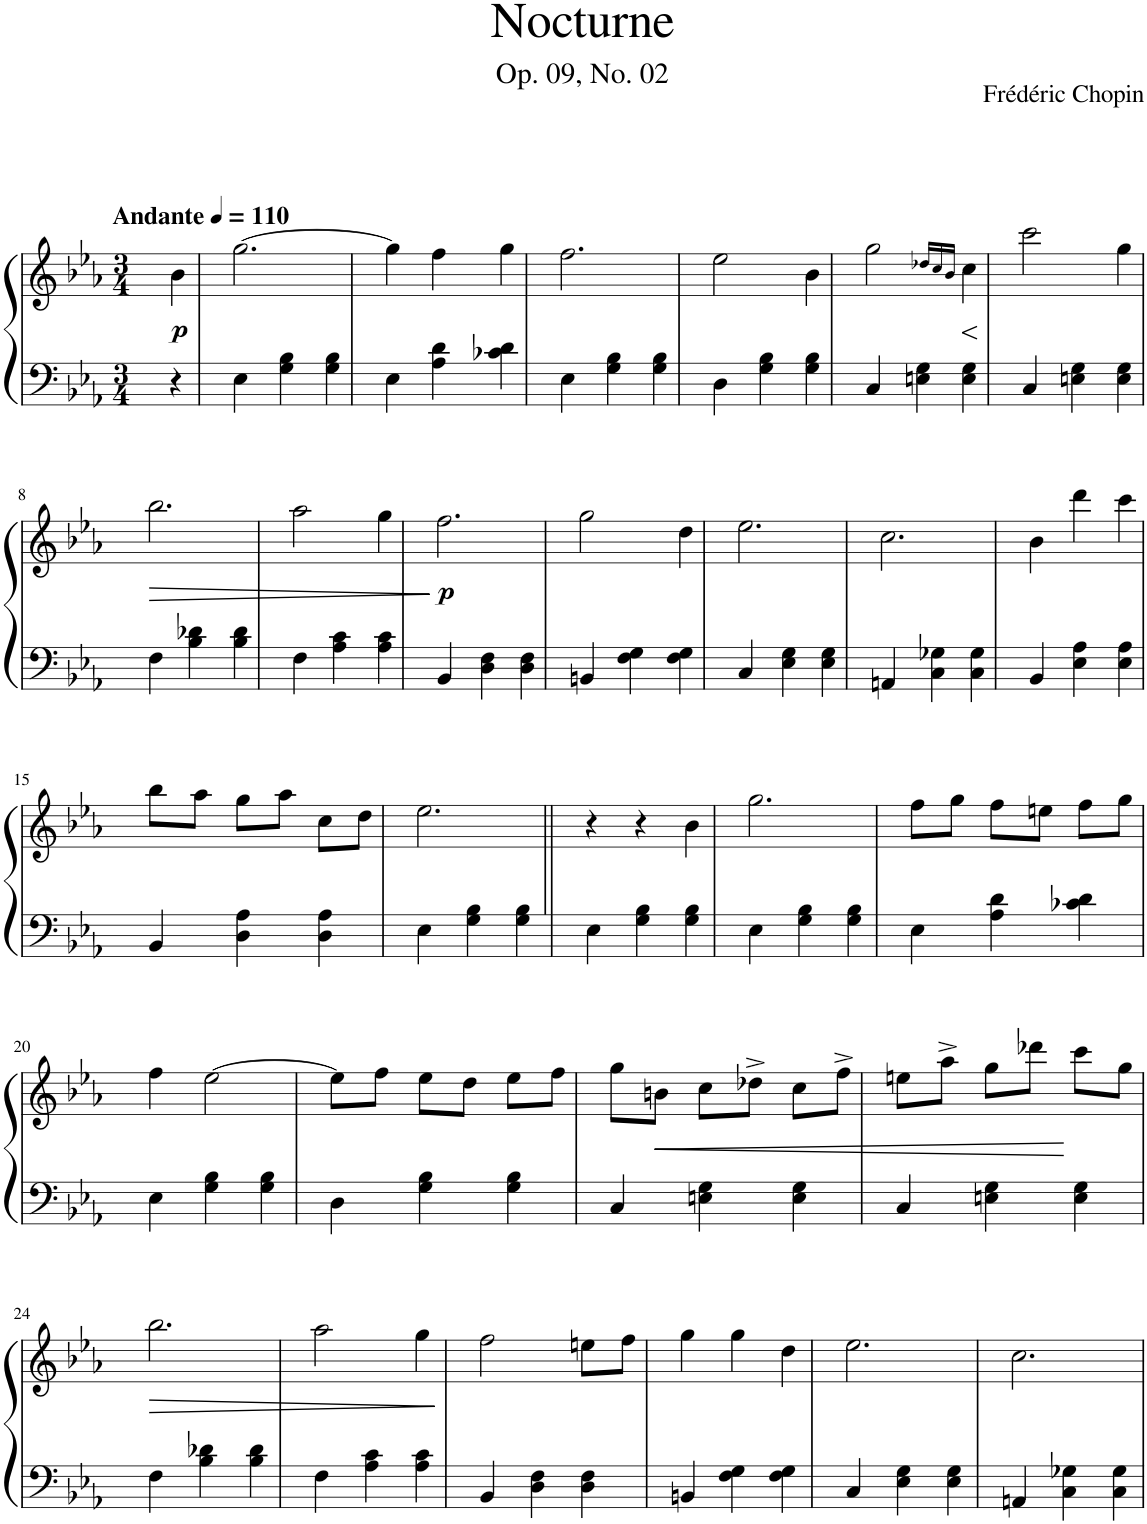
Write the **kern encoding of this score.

**kern	**kern	**dynam
*part1	*part1	*part1
*staff2	*staff1	*staff1/2
*I"Piano	*	*
*I'Pno.	*	*
*clefF4	*clefG2	*
*k[b-e-a-]	*k[b-e-a-]	*
*M3/4	*M3/4	*
*MM110	*MM110	*
=1	=1	=1
!	!LO:TX:a:B:t=Andante	!
!	!	!LO:DY:b
4r	4b-\	p
=2	=2	=2
4E-\	[2.gg\	.
4G\ 4B-\	.	.
4G\ 4B-\	.	.
=3	=3	=3
4E-\	4gg\]	.
4A-\ 4d\	4ff\	.
4c-X\ 4d\	4gg\	.
=4	=4	=4
4E-\	2.ff\	.
4G\ 4B-\	.	.
4G\ 4B-\	.	.
=5	=5	=5
4D\	2ee-\	.
4G\ 4B-\	.	.
4G\ 4B-\	4b-\	.
=6	=6	=6
4C/	2gg\	.
4En\ 4G\	.	.
.	16qdd-X/LL	.
.	16qcc/	.
.	16qb-/JJ	.
4E\ 4G\	4cc\	.
=7	=7	=7
4C/	2ccc\	.
4En\ 4G\	.	.
4E\ 4G\	4gg\	.
!!LO:LB:g=z
=8	=8	=8
!	!	!LO:HP:b
4F\	2.bb-\	>
4B-\ 4d-X\	.	.
4B-\ 4d-\	.	.
=9	=9	=9
4F\	2aa-\	.
4A-\ 4c\	.	.
4A-\ 4c\	4gg\	.
.	.	]
=10	=10	=10
!	!	!LO:DY:b
4BB-/	2.ff\	p
4D\ 4F\	.	.
4D\ 4F\	.	.
=11	=11	=11
4BBn/	2gg\	.
4F\ 4G\	.	.
4F\ 4G\	4dd\	.
=12	=12	=12
4C/	2.ee-\	.
4E-\ 4G\	.	.
4E-\ 4G\	.	.
=13	=13	=13
4AAn/	2.cc\	.
4C\ 4G-X\	.	.
4C\ 4G-\	.	.
=14	=14	=14
4BB-/	4b-\	.
4E-\ 4A-\	4ddd\	.
4E-\ 4A-\	4ccc\	.
!!LO:LB:g=z
=15	=15	=15
4BB-/	8bb-\L	.
.	8aa-\J	.
4D\ 4A-\	8gg\L	.
.	8aa-\J	.
4D\ 4A-\	8cc\L	.
.	8dd\J	.
=16	=16	=16
4E-\	2.ee-\	.
4G\ 4B-\	.	.
4G\ 4B-\	.	.
=17||	=17||	=17||
4E-\	4r	.
4G\ 4B-\	4r	.
4G\ 4B-\	4b-\	.
=18	=18	=18
4E-\	2.gg\	.
4G\ 4B-\	.	.
4G\ 4B-\	.	.
=19	=19	=19
4E-\	8ff\L	.
.	8gg\J	.
4A-\ 4d\	8ff\L	.
.	8een\J	.
4c-X\ 4d\	8ff\L	.
.	8gg\J	.
!!LO:LB:g=z
=20	=20	=20
4E-\	4ff\	.
4G\ 4B-\	[2ee-\	.
4G\ 4B-\	.	.
=21	=21	=21
4D\	8ee-\L]	.
.	8ff\J	.
4G\ 4B-\	8ee-\L	.
.	8dd\J	.
4G\ 4B-\	8ee-\L	.
.	8ff\J	.
=22	=22	=22
4C/	8gg\L	.
!	!	!LO:HP:b
.	8bn\J	<
4En\ 4G\	8cc\L	.
.	8dd-X^\J	.
4E\ 4G\	8cc\L	.
.	8ff^\J	.
=23	=23	=23
4C/	8een\L	.
.	8aa-^\J	.
4En\ 4G\	8gg\L	.
.	8ddd-X\J	.
4E\ 4G\	8ccc\L	[
.	8gg\J	.
!!LO:LB:g=z
=24	=24	=24
!	!	!LO:HP:b
4F\	2.bb-\	>
4B-\ 4d-X\	.	.
4B-\ 4d-\	.	.
=25	=25	=25
4F\	2aa-\	.
4A-\ 4c\	.	.
4A-\ 4c\	4gg\	.
.	.	]
=26	=26	=26
4BB-/	2ff\	.
4D\ 4F\	.	.
4D\ 4F\	8een\L	.
.	8ff\J	.
=27	=27	=27
4BBn/	4gg\	.
4F\ 4G\	4gg\	.
4F\ 4G\	4dd\	.
=28	=28	=28
4C/	2.ee-\	.
4E-\ 4G\	.	.
4E-\ 4G\	.	.
=29	=29	=29
4AAn/	2.cc\	.
4C\ 4G-X\	.	.
4C\ 4G-\	.	.
=	=	=
*-	*-	*-
